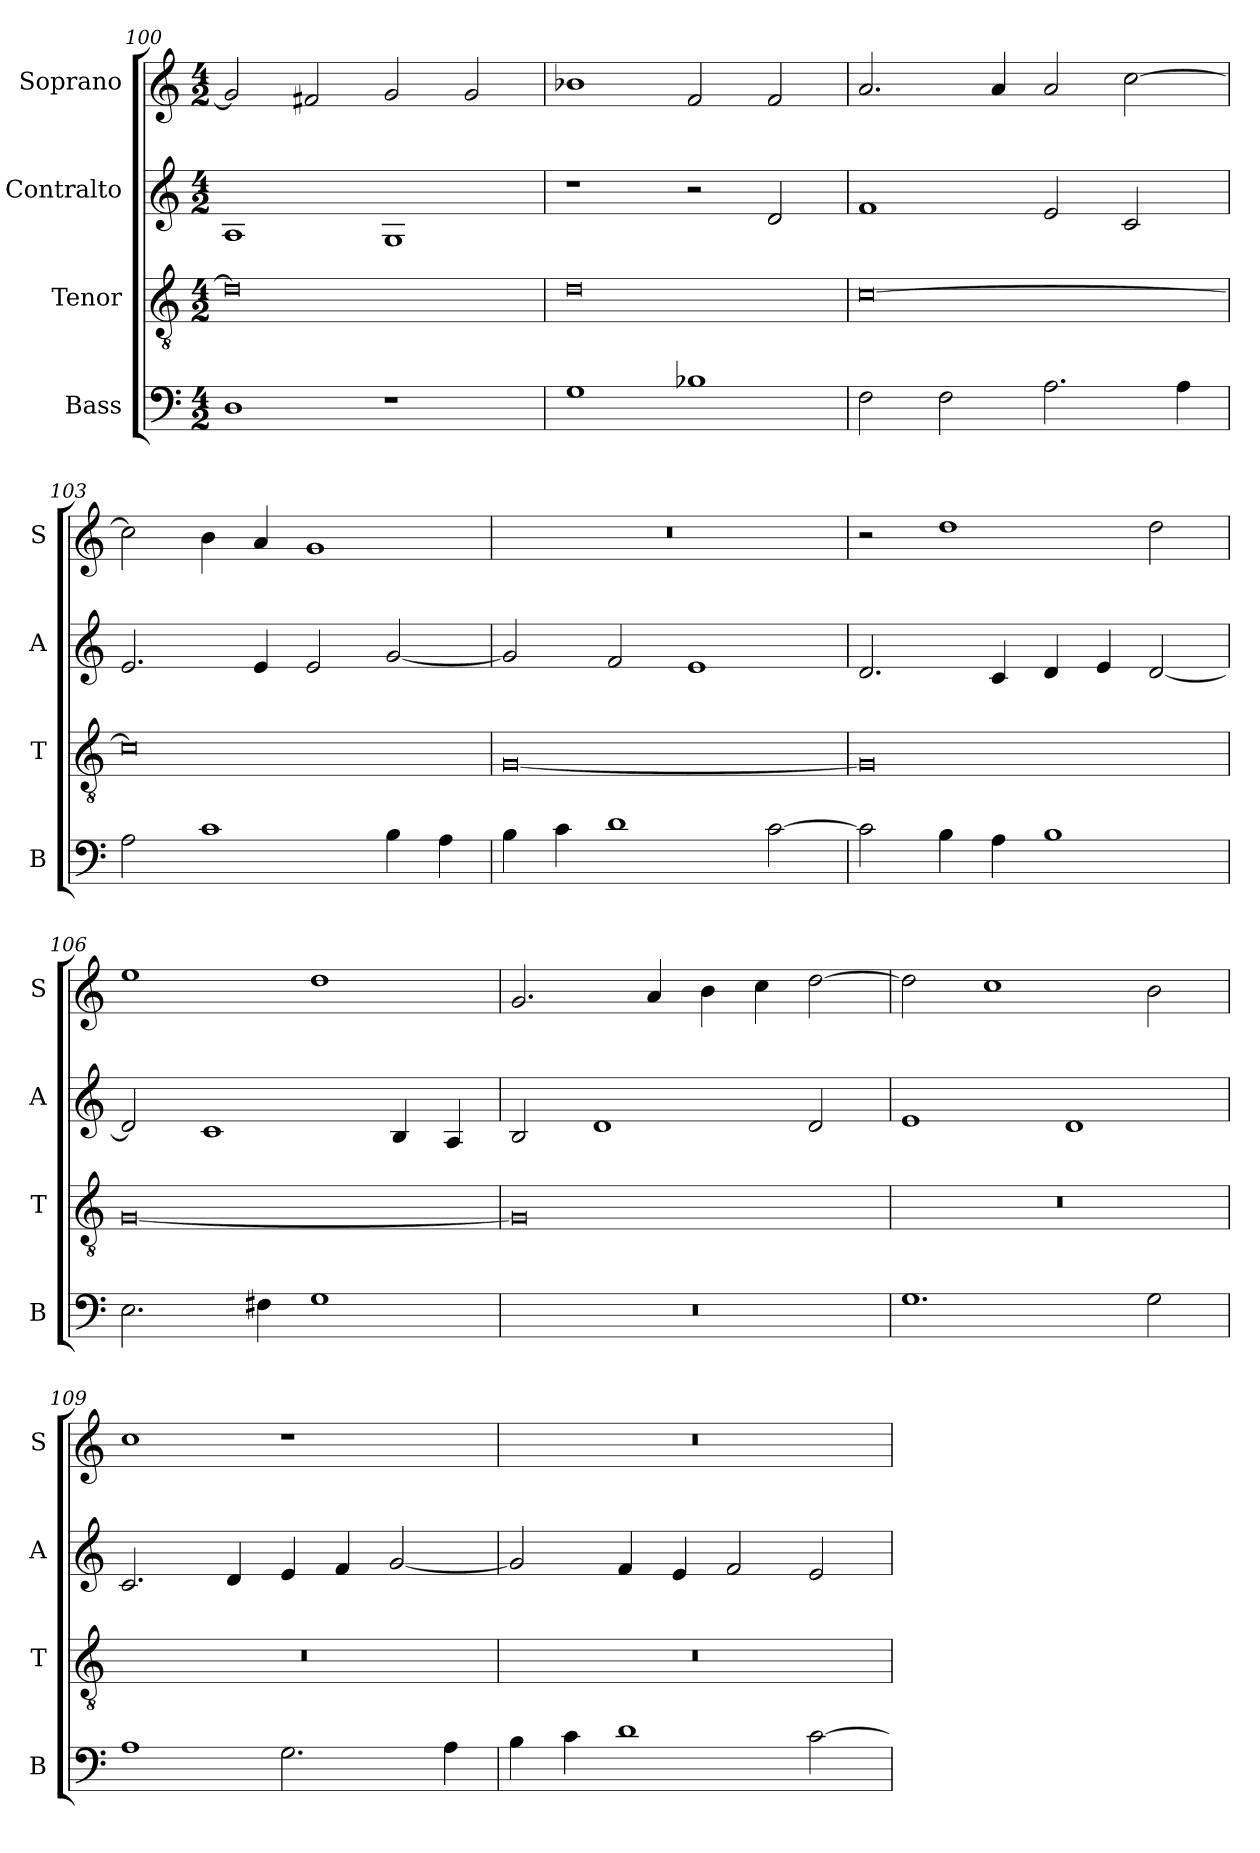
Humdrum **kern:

**kern	**kern	**kern	**kern
*part4	*part3	*part2	*part1
*staff4	*staff3	*staff2	*staff1
*I"Bass	*I"Tenor	*I"Contralto	*I"Soprano
*I'B	*I'T	*I'A	*I'S
*clefF4	*clefGv2	*clefG2	*clefG2
*k[]	*k[]	*k[]	*k[]
*G:mix	*G:mix	*G:mix	*G:mix
*M4/2	*M4/2	*M4/2	*M4/2
=100	=100	=100	=100
1D	0d]	1A	2g]
.	.	.	2f#X
1r	.	1G	2g
.	.	.	2g
=101	=101	=101	=101
1G	0d	1r	1b-X
1B-X	.	2r	2f
.	.	2d	2f
=102	=102	=102	=102
2F	[0c	1f	2.a
2F	.	.	.
.	.	.	4a
2.A	.	2e	2a
.	.	2c	[2cc
4A	.	.	.
=103	=103	=103	=103
2A	0c]	2.e	2cc]
1c	.	.	4b
.	.	4e	4a
.	.	2e	1g
4B	.	[2g	.
4A	.	.	.
=104	=104	=104	=104
4B	[0G	2g]	0r
4c	.	.	.
1d	.	2f	.
.	.	1e	.
[2c	.	.	.
=105	=105	=105	=105
2c]	0G]	2.d	2r
4B	.	.	1dd
4A	.	4c	.
1B	.	4d	.
.	.	4e	.
.	.	[2d	2dd
=106	=106	=106	=106
2.E	[0G	2d]	1ee
.	.	1c	.
4F#X	.	.	.
1G	.	.	1dd
.	.	4B	.
.	.	4A	.
=107	=107	=107	=107
0r	0G]	2B	2.g
.	.	1d	.
.	.	.	4a
.	.	.	4b
.	.	.	4cc
.	.	2d	[2dd
=108	=108	=108	=108
1.G	0r	1e	2dd]
.	.	.	1cc
.	.	1d	.
2G	.	.	2b
=109	=109	=109	=109
1A	0r	2.c	1cc
.	.	4d	.
2.G	.	4e	1r
.	.	4f	.
.	.	[2g	.
4A	.	.	.
=110	=110	=110	=110
4B	0r	2g]	0r
4c	.	.	.
1d	.	4f	.
.	.	4e	.
.	.	2f	.
[2c	.	2e	.
=	=	=	=
*-	*-	*-	*-
